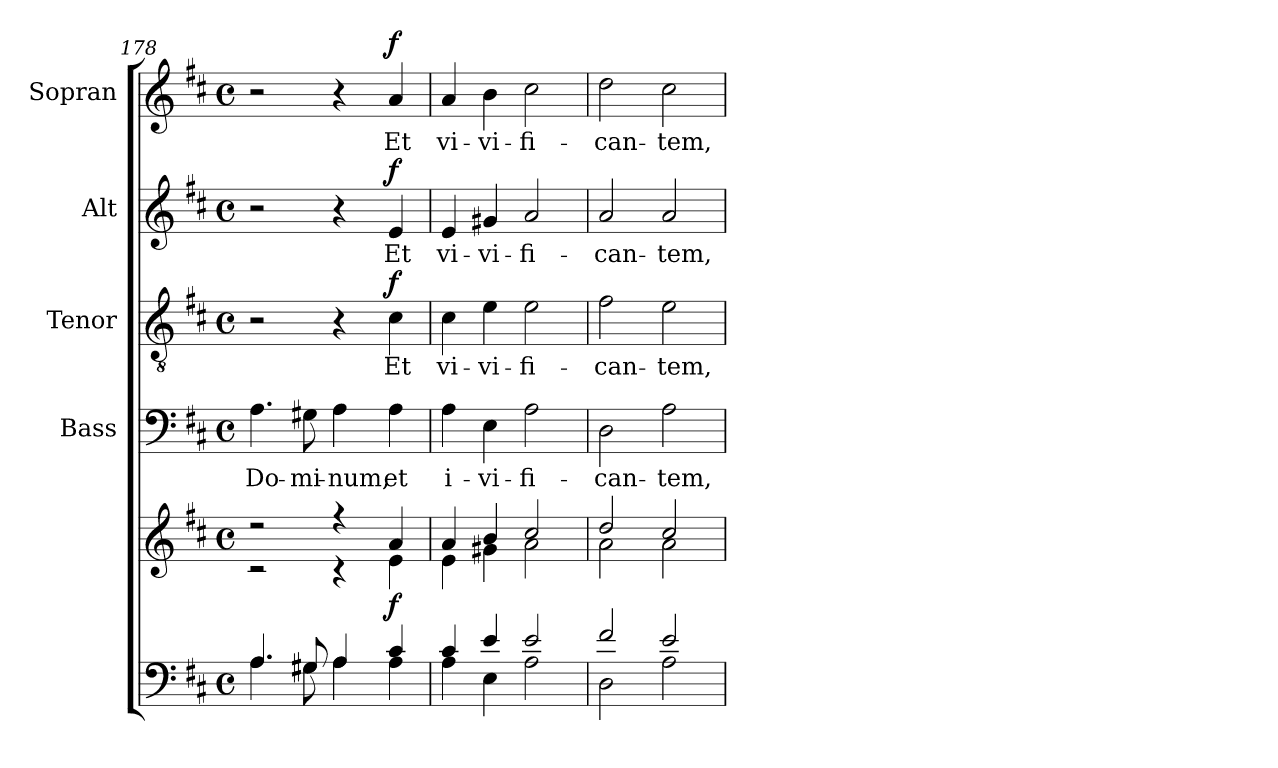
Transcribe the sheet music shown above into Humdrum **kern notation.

**kern	**kern	**dynam	**kern	**text	**kern	**text	**dynam	**kern	**text	**dynam	**kern	**text	**dynam
*part5	*part5	*part5	*part4	*part4	*part3	*part3	*part3	*part2	*part2	*part2	*part1	*part1	*part1
*staff6	*staff5	*staff5/6	*staff4	*staff4	*staff3	*staff3	*staff3	*staff2	*staff2	*staff2	*staff1	*staff1	*staff1
*	*	*	*I"Bass	*	*I"Tenor	*	*	*I"Alt	*	*	*I"Sopran	*	*
*	*	*	*I'B.	*	*I'T.	*	*	*I'A.	*	*	*I'S.	*	*
*clefF4	*clefG2	*	*clefF4	*	*clefGv2	*	*	*clefG2	*	*	*clefG2	*	*
*k[f#c#]	*k[f#c#]	*	*k[f#c#]	*	*k[f#c#]	*	*	*k[f#c#]	*	*	*k[f#c#]	*	*
*D:	*D:	*	*D:	*	*D:	*	*	*D:	*	*	*D:	*	*
*M4/4	*M4/4	*	*M4/4	*	*M4/4	*	*	*M4/4	*	*	*M4/4	*	*
*met(c)	*met(c)	*	*met(c)	*	*met(c)	*	*	*met(c)	*	*	*met(c)	*	*
=178	=178	=178	=178	=178	=178	=178	=178	=178	=178	=178	=178	=178	=178
*^	*^	*	*	*	*	*	*	*	*	*	*	*	*
!	!	!	!	!	!	!LO:LY:b	!	!	!	!	!	!	!	!	!
4.A/	4.A\	2r	2r	.	4.A\	Do-	2r	.	.	2r	.	.	2r	.	.
!	!	!	!	!	!	!LO:LY:b	!	!	!	!	!	!	!	!	!
8G#X/	8G#\	.	.	.	8G#X\	-mi-	.	.	.	.	.	.	.	.	.
!	!	!	!	!	!	!LO:LY:b	!	!	!	!	!	!	!	!	!
4A/	4A\	4r	4r	.	4A\	-num,	4r	.	.	4r	.	.	4r	.	.
!	!	!	!	!LO:DY:b	!	!LO:LY:b	!	!LO:LY:b	!LO:DY:a	!	!LO:LY:b	!LO:DY:a	!	!LO:LY:b	!LO:DY:a
4c#/	4A\	4a/	4e\	f	4A\	et	4c#\	Et	f	4e/	Et	f	4a/	Et	f
=179	=179	=179	=179	=179	=179	=179	=179	=179	=179	=179	=179	=179	=179	=179	=179
!	!	!	!	!	!	!LO:LY:b	!	!LO:LY:b	!	!	!LO:LY:b	!	!	!LO:LY:b	!
4c#/	4A\	4a/	4e\	.	4A\	i-	4c#\	vi-	.	4e/	vi-	.	4a/	vi-	.
!	!	!	!	!	!	!LO:LY:b	!	!LO:LY:b	!	!	!LO:LY:b	!	!	!LO:LY:b	!
4e/	4E\	4b/	4g#X\	.	4E\	-vi-	4e\	-vi-	.	4g#X/	-vi-	.	4b\	-vi-	.
!	!	!	!	!	!	!LO:LY:b	!	!LO:LY:b	!	!	!LO:LY:b	!	!	!LO:LY:b	!
2e/	2A\	2cc#/	2a\	.	2A\	-fi-	2e\	-fi-	.	2a/	-fi-	.	2cc#\	-fi-	.
=180	=180	=180	=180	=180	=180	=180	=180	=180	=180	=180	=180	=180	=180	=180	=180
!	!	!	!	!	!	!LO:LY:b	!	!LO:LY:b	!	!	!LO:LY:b	!	!	!LO:LY:b	!
2f#/	2D\	2dd/	2a\	.	2D\	-can-	2f#\	-can-	.	2a/	-can-	.	2dd\	-can-	.
!	!	!	!	!	!	!LO:LY:b	!	!LO:LY:b	!	!	!LO:LY:b	!	!	!LO:LY:b	!
2e/	2A\	2cc#/	2a\	.	2A\	-tem,	2e\	-tem,	.	2a/	-tem,	.	2cc#\	-tem,	.
*v	*v	*	*	*	*	*	*	*	*	*	*	*	*	*	*
*	*v	*v	*	*	*	*	*	*	*	*	*	*	*	*
=	=	=	=	=	=	=	=	=	=	=	=	=	=
*-	*-	*-	*-	*-	*-	*-	*-	*-	*-	*-	*-	*-	*-
